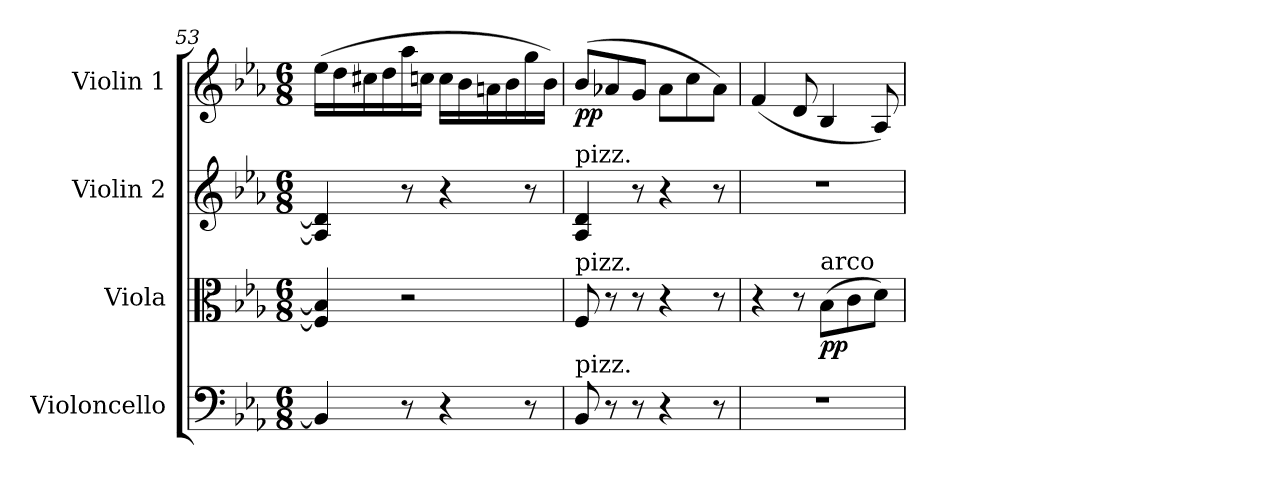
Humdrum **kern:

**kern	**kern	**dynam	**kern	**kern	**dynam
*part4	*part3	*part3	*part2	*part1	*part1
*staff4	*staff3	*staff3	*staff2	*staff1	*staff1
*I"Violoncello	*I"Viola	*	*I"Violin 2	*I"Violin 1	*
*I'Vc	*I'Vla	*	*I'Vln	*I'Vln	*
!!LO:LB:g=z
*clefF4	*clefC3	*	*clefG2	*clefG2	*
*k[b-e-a-]	*k[b-e-a-]	*	*k[b-e-a-]	*k[b-e-a-]	*
*M6/8	*M6/8	*	*M6/8	*M6/8	*
=53	=53	=53	=53	=53	=53
4BB-/]	4F/] 4B-/]	.	4A-/] 4d/]	(16ee-\LL	.
.	.	.	.	16dd\	.
.	.	.	.	16cc#X\	.
.	.	.	.	16dd\	.
8r	2r	.	8r	16aa-\	.
.	.	.	.	16ccn\JJ	.
4r	.	.	4r	16cc\LL	.
.	.	.	.	16b-\	.
.	.	.	.	16an\	.
.	.	.	.	16b-\	.
8r	.	.	8r	16gg\	.
.	.	.	.	16b-\JJ)	.
=54	=54	=54	=54	=54	=54
!	!	!	!LO:TX:a:t=pizz.	!	!
!	!LO:TX:a:t=pizz.	!	!	!	!
!LO:TX:a:t=pizz.	!	!	!	!	!
!	!	!	!	!	!LO:DY:b
8BB-/	8F/	.	4A-/ 4d/	(8b-/L	pp
8r	8r	.	.	8a-X/	.
8r	8r	.	8r	8g/J	.
4r	4r	.	4r	8a-\L	.
.	.	.	.	8cc\	.
8r	8r	.	8r	8a-\J)	.
=55	=55	=55	=55	=55	=55
2.r	4r	.	2.r	(4f/	.
.	8r	.	.	8d/	.
!	!LO:TX:a:t=arco	!	!	!	!
!	!	!LO:DY:b	!	!	!
.	(8B-\L	pp	.	4B-/	.
.	8c\	.	.	.	.
.	8d\J)	.	.	8A-/)	.
=	=	=	=	=	=
*-	*-	*-	*-	*-	*-
